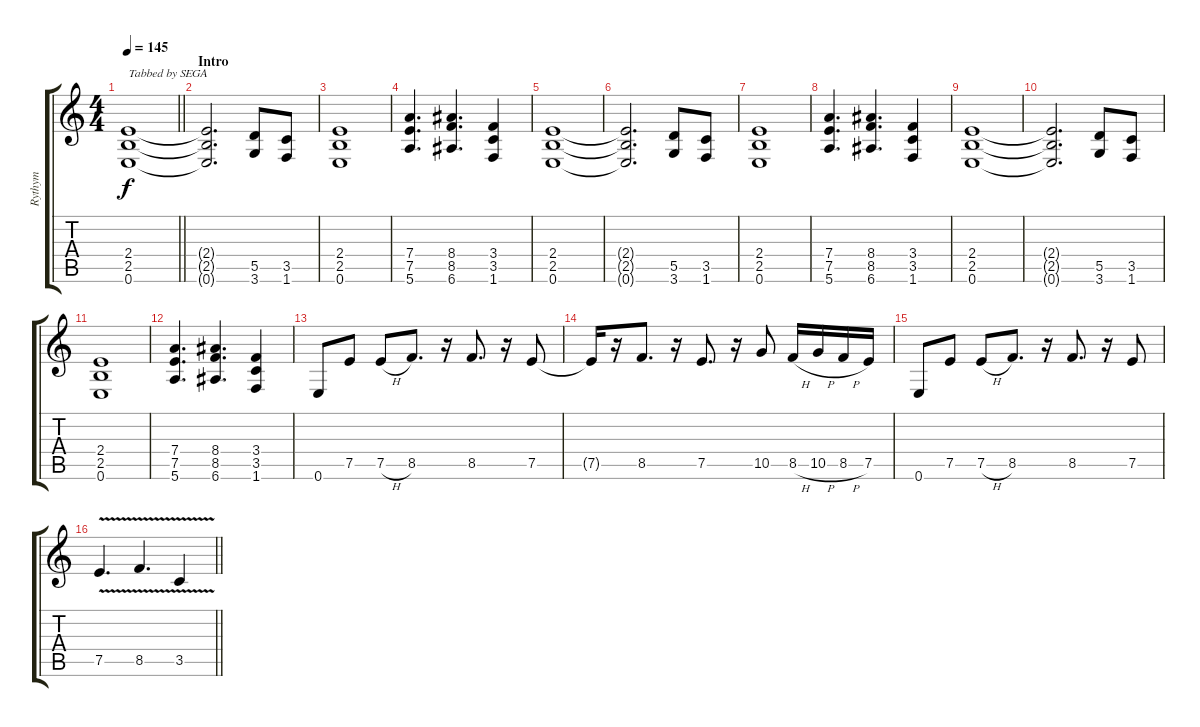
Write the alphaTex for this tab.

\track ("Rythym" "Rythym") {instrument distortionguitar}
\staff {score tabs}
\tuning (E4 B3 G3 D3 A2 E2) {hide}
\ts (4 4)
\tempo 145
\clef g2
\barLineRight lightlight
\ks c
(2.4 2.5 0.6).1{txt "Tabbed by SEGA" dy f instrument distortionguitar} |
\section ("" "Intro")
(2.4{t} 2.5{t} 0.6{t}).2{d} (5.5 3.6).8 (3.5 1.6).8 |
(2.4 2.5 0.6).1 |
(7.4 7.5 5.6).4{d} (8.4 8.5 6.6).4{d} (3.4 3.5 1.6).4 |
(2.4 2.5 0.6).1 |
(2.4{t} 2.5{t} 0.6{t}).2{d} (5.5 3.6).8 (3.5 1.6).8 |
(2.4 2.5 0.6).1 |
(7.4 7.5 5.6).4{d} (8.4 8.5 6.6).4{d} (3.4 3.5 1.6).4 |
(2.4 2.5 0.6).1 |
(2.4{t} 2.5{t} 0.6{t}).2{d} (5.5 3.6).8 (3.5 1.6).8 |
(2.4 2.5 0.6).1 |
(7.4 7.5 5.6).4{d} (8.4 8.5 6.6).4{d} (3.4 3.5 1.6).4 |
0.6.8 7.5.8 7.5{h}.8 8.5.8{d} r.16 8.5.8{d} r.16 7.5.8 |
7.5{t}.16 r.16 8.5.8{d} r.16 7.5.8{d} r.16 10.5.8 8.5{h}.16 10.5{h}.16 8.5{h}.16 7.5.16 |
0.6.8 7.5.8 7.5{h}.8 8.5.8{d} r.16 8.5.8{d} r.16 7.5.8 |
\barLineRight lightlight
7.5{v}.4{d} 8.5{v}.4{d} 3.5{v}.4
